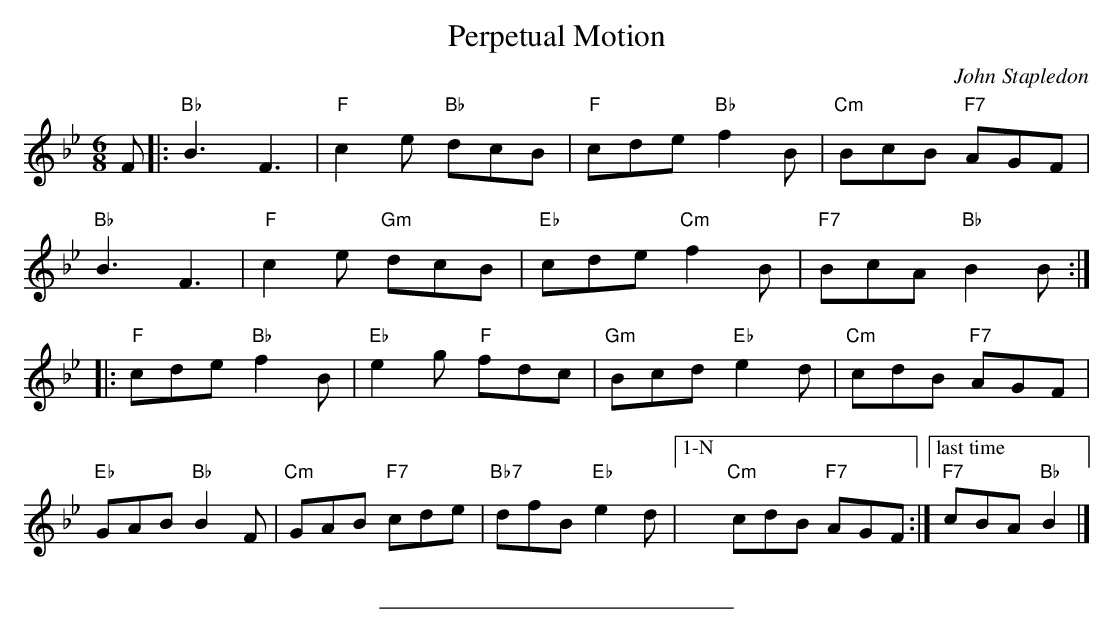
X:1
T: Perpetual Motion
C:John Stapledon
M:6/8
L:1/8
K:Bb
F \
|: "Bb"B3 F3 | "F"c2e "Bb" dcB | "F"cde "Bb"f2B | "Cm"BcB "F7"AGF |
   "Bb"B3 F3 | "F"c2e "Gm"dcB | "Eb"cde "Cm"f2B | "F7"BcA "Bb"B2B :|
|: "F"cde "Bb"f2B | "Eb"e2g "F"fdc | "Gm"Bcd "Eb"e2d | "Cm"cdB "F7"AGF |
  "Eb"GAB "Bb"B2F | "Cm"GAB "F7"cde | "Bb7"dfB "Eb"e2d |["1-N" "Cm"cdB "F7"AGF :|["last time" "F7"cBA "Bb"B2 |]
